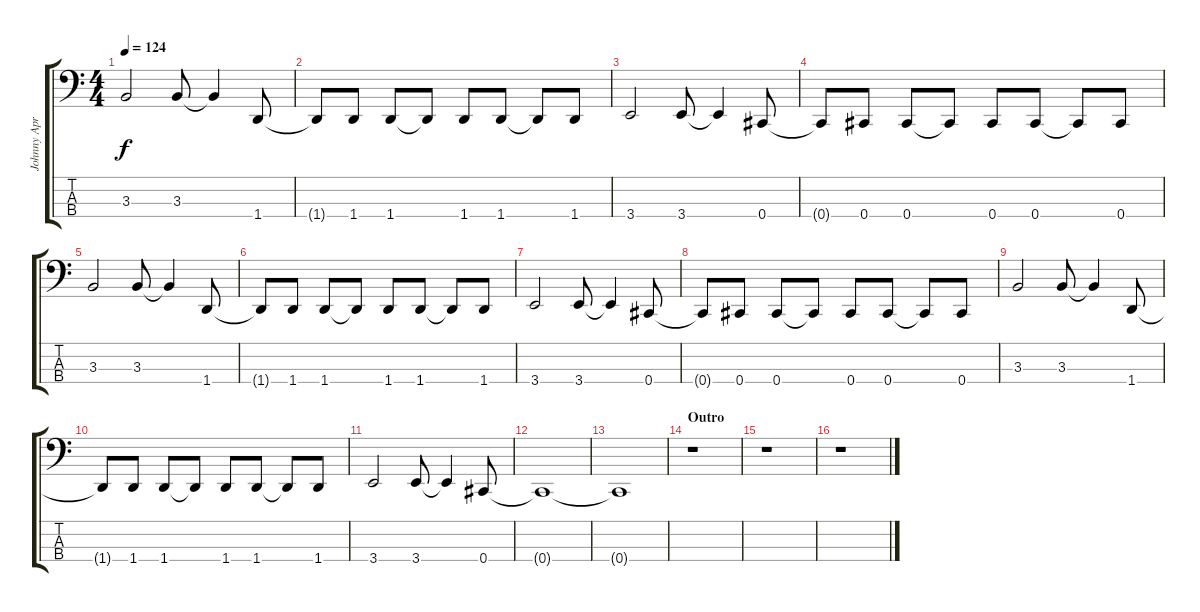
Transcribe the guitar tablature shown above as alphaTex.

\track ("Johnny April - Bass" "Johnny Apr") {instrument electricbassfinger}
\staff {score tabs}
\tuning (Gb2 Db2 Ab1 Db1) {hide}
\ts (4 4)
\tempo 124
\clef f4
\ks c
3.3.2{dy f} 3.3.8 3.3{t}.4 1.4.8 |
1.4{t}.8 1.4.8 1.4.8 1.4{t}.8 1.4.8 1.4.8 1.4{t}.8 1.4.8 |
3.4.2 3.4.8 3.4{t}.4 0.4.8 |
0.4{t}.8 0.4.8 0.4.8 0.4{t}.8 0.4.8 0.4.8 0.4{t}.8 0.4.8 |
3.3.2 3.3.8 3.3{t}.4 1.4.8 |
1.4{t}.8 1.4.8 1.4.8 1.4{t}.8 1.4.8 1.4.8 1.4{t}.8 1.4.8 |
3.4.2 3.4.8 3.4{t}.4 0.4.8 |
0.4{t}.8 0.4.8 0.4.8 0.4{t}.8 0.4.8 0.4.8 0.4{t}.8 0.4.8 |
3.3.2 3.3.8 3.3{t}.4 1.4.8 |
1.4{t}.8 1.4.8 1.4.8 1.4{t}.8 1.4.8 1.4.8 1.4{t}.8 1.4.8 |
3.4.2 3.4.8 3.4{t}.4 0.4.8 |
0.4{t}.1 |
0.4{t}.1 |
\section ("" "Outro")
r.1 |
r.1 |
r.1
